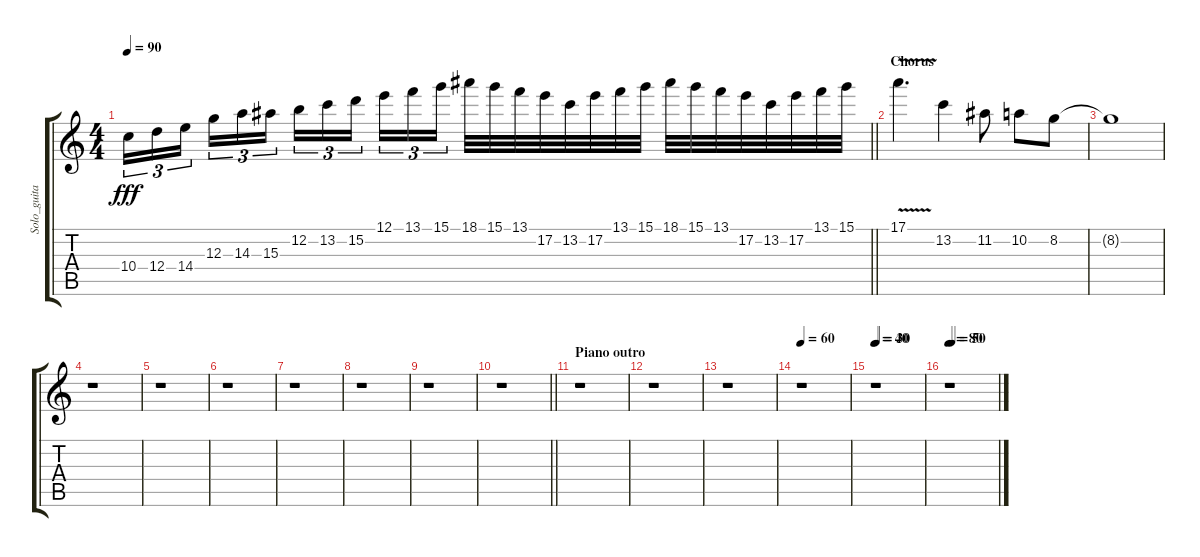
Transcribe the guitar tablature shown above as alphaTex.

\track ("Solo_guitar" "Solo_guita") {instrument overdrivenguitar}
\staff {score tabs}
\tuning (E4 B3 G3 D3 A2 E2) {hide}
\ts (4 4)
\tempo 90
\clef g2
\barLineRight lightlight
\ks c
10.4.16{tu (3 2) dy fff} 12.4.16{tu (3 2)} 14.4.16{tu (3 2)} 12.3.16{tu (3 2)} 14.3.16{tu (3 2)} 15.3.16{tu (3 2)} 12.2.16{tu (3 2)} 13.2.16{tu (3 2)} 15.2.16{tu (3 2)} 12.1.16{tu (3 2)} 13.1.16{tu (3 2)} 15.1.16{tu (3 2)} 18.1.32 15.1.32 13.1.32 17.2.32 13.2.32 17.2.32 13.1.32 15.1.32 18.1.32 15.1.32 13.1.32 17.2.32 13.2.32 17.2.32 13.1.32 15.1.32 |
\section ("" "Chorus")
17.1{v}.4{d} 13.2.4 11.2.8 10.2.8 8.2.8 |
8.2{t}.1 |
r.1 |
r.1 |
r.1 |
r.1 |
r.1 |
r.1 |
\barLineRight lightlight
r.1 |
\section ("" "Piano outro")
r.1 |
r.1 |
r.1 |
\tempo 60
r.1 |
\tempo 40
\tempo (30 0.03125)
r.1 |
\tempo 80
\tempo (50 0.0625)
r.1
